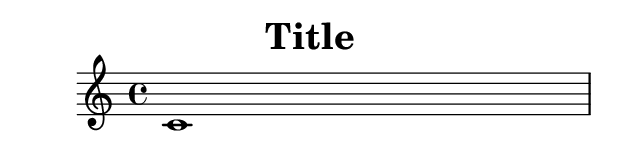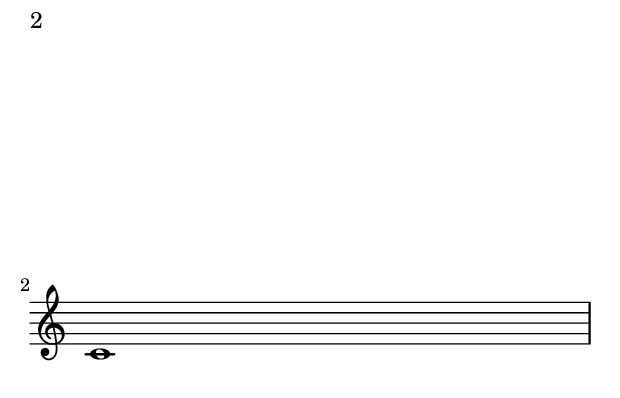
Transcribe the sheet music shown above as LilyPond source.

\version "2.16.0"

#(set-default-paper-size "a6")

\book {

  \header {
    texidoc = "top-system-spacing controls the spacing to the first
non-title staff on every page."
    title = "Title"
  }

  \paper {
    top-system-spacing = #'((minimum-distance . 30))
    ragged-bottom = ##t
  }

  { c'1 \pageBreak c'1 }
}
